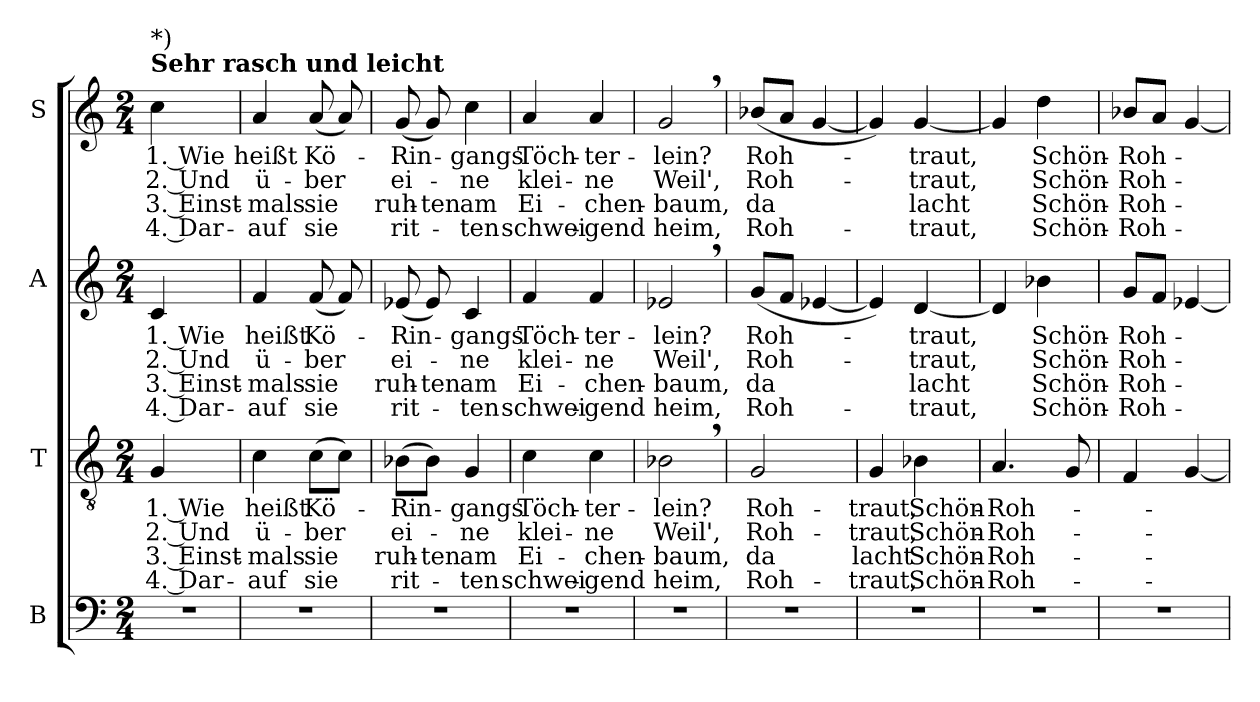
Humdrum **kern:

**kern	**kern	**text	**text	**text	**text	**kern	**text	**text	**text	**text	**kern	**text	**text	**text	**text
*part4	*part3	*part3	*part3	*part3	*part3	*part2	*part2	*part2	*part2	*part2	*part1	*part1	*part1	*part1	*part1
*staff4	*staff3	*staff3	*staff3	*staff3	*staff3	*staff2	*staff2	*staff2	*staff2	*staff2	*staff1	*staff1	*staff1	*staff1	*staff1
*I"B	*I"T	*	*	*	*	*I"A	*	*	*	*	*I"S	*	*	*	*
*I'B	*I'T	*	*	*	*	*I'A	*	*	*	*	*I'S	*	*	*	*
*clefF4	*clefGv2	*	*	*	*	*clefG2	*	*	*	*	*clefG2	*	*	*	*
*k[]	*k[]	*	*	*	*	*k[]	*	*	*	*	*k[]	*	*	*	*
*C:	*C:	*	*	*	*	*C:	*	*	*	*	*C:	*	*	*	*
*M2/4	*M2/4	*	*	*	*	*M2/4	*	*	*	*	*M2/4	*	*	*	*
=1	=1	=1	=1	=1	=1	=1	=1	=1	=1	=1	=1	=1	=1	=1	=1
!	!	!LO:LY:b	!LO:LY:b	!LO:LY:b	!LO:LY:b	!	!	!	!	!	!	!	!	!	!
!	!	!	!	!	!	!	!LO:LY:b	!LO:LY:b	!LO:LY:b	!LO:LY:b	!	!	!	!	!
!	!	!	!	!	!	!	!	!	!	!	!LO:TX:a:B:t=Sehr rasch und leicht	!	!	!	!
!	!	!	!	!	!	!	!	!	!	!	!LO:TX:a:t=*)	!	!	!	!
!	!	!	!	!	!	!	!	!	!	!	!	!LO:LY:b	!LO:LY:b	!LO:LY:b	!LO:LY:b
2r	4G/	1. Wie	2. Und	3. Einst-	4. Dar-	4c/	1. Wie	2. Und	3. Einst-	4. Dar-	4cc\	1. Wie	2. Und	3. Einst-	4. Dar-
.	4ryy	.	.	.	.	4ryy	.	.	.	.	4ryy	.	.	.	.
=2	=2	=2	=2	=2	=2	=2	=2	=2	=2	=2	=2	=2	=2	=2	=2
!	!	!LO:LY:b	!LO:LY:b	!LO:LY:b	!LO:LY:b	!	!	!	!	!	!	!	!	!	!
!	!	!	!	!	!	!	!LO:LY:b	!LO:LY:b	!LO:LY:b	!LO:LY:b	!	!	!	!	!
!	!	!	!	!	!	!	!	!	!	!	!	!LO:LY:b	!LO:LY:b	!LO:LY:b	!LO:LY:b
2r	4c\	heißt	ü-	-mals	-auf	4f/	heißt	ü-	-mals	-auf	4a/	heißt	ü-	-mals	-auf
!	!	!LO:LY:b	!LO:LY:b	!LO:LY:b	!LO:LY:b	!	!	!	!	!	!	!	!	!	!
!	!	!	!	!	!	!	!LO:LY:b	!LO:LY:b	!LO:LY:b	!LO:LY:b	!	!	!	!	!
!	!	!	!	!	!	!	!	!	!	!	!	!LO:LY:b	!LO:LY:b	!LO:LY:b	!LO:LY:b
.	(>8c\L	Kö-	-ber	sie	sie	(<8f/	Kö-	-ber	sie	sie	(<8a/	Kö-	-ber	sie	sie
.	8c\J)	.	.	.	.	8f/)	.	.	.	.	8a/)	.	.	.	.
=3	=3	=3	=3	=3	=3	=3	=3	=3	=3	=3	=3	=3	=3	=3	=3
!	!	!LO:LY:b	!LO:LY:b	!LO:LY:b	!LO:LY:b	!	!	!	!	!	!	!	!	!	!
!	!	!	!	!	!	!	!LO:LY:b	!LO:LY:b	!LO:LY:b	!LO:LY:b	!	!	!	!	!
!	!	!	!	!	!	!	!	!	!	!	!	!LO:LY:b	!LO:LY:b	!LO:LY:b	!LO:LY:b
2r	(>8B-X\L	Rin-	ei-	ruh-	rit-	(<8e-X/	Rin-	ei-	ruh-	rit-	(<8g/	Rin-	ei-	ruh-	rit-
!	!	!	!	!LO:LY:b	!	!	!	!	!	!	!	!	!	!	!
!	!	!	!	!	!	!	!	!	!LO:LY:b	!	!	!	!	!	!
!	!	!	!	!	!	!	!	!	!	!	!	!	!	!LO:LY:b	!
.	8B-\J)	.	.	-ten	.	8e-/)	.	.	-ten	.	8g/)	.	.	-ten	.
!	!	!LO:LY:b	!LO:LY:b	!LO:LY:b	!LO:LY:b	!	!	!	!	!	!	!	!	!	!
!	!	!	!	!	!	!	!LO:LY:b	!LO:LY:b	!LO:LY:b	!LO:LY:b	!	!	!	!	!
!	!	!	!	!	!	!	!	!	!	!	!	!LO:LY:b	!LO:LY:b	!LO:LY:b	!LO:LY:b
.	4G/	-gangs	-ne	am	-ten	4c/	-gangs	-ne	am	-ten	4cc\	-gangs	-ne	am	-ten
=4	=4	=4	=4	=4	=4	=4	=4	=4	=4	=4	=4	=4	=4	=4	=4
!	!	!LO:LY:b	!LO:LY:b	!LO:LY:b	!LO:LY:b	!	!	!	!	!	!	!	!	!	!
!	!	!	!	!	!	!	!LO:LY:b	!LO:LY:b	!LO:LY:b	!LO:LY:b	!	!	!	!	!
!	!	!	!	!	!	!	!	!	!	!	!	!LO:LY:b	!LO:LY:b	!LO:LY:b	!LO:LY:b
2r	4c\	Töch-	klei-	Ei-	schwei-	4f/	Töch-	klei-	Ei-	schwei-	4a/	Töch-	klei-	Ei-	schwei-
!	!	!LO:LY:b	!LO:LY:b	!LO:LY:b	!LO:LY:b	!	!	!	!	!	!	!	!	!	!
!	!	!	!	!	!	!	!LO:LY:b	!LO:LY:b	!LO:LY:b	!LO:LY:b	!	!	!	!	!
!	!	!	!	!	!	!	!	!	!	!	!	!LO:LY:b	!LO:LY:b	!LO:LY:b	!LO:LY:b
.	4c\	-ter-	-ne	-chen-	-gend	4f/	-ter-	-ne	-chen-	-gend	4a/	-ter-	-ne	-chen-	-gend
=5	=5	=5	=5	=5	=5	=5	=5	=5	=5	=5	=5	=5	=5	=5	=5
!	!	!LO:LY:b	!LO:LY:b	!LO:LY:b	!LO:LY:b	!	!	!	!	!	!	!	!	!	!
!	!	!	!	!	!	!	!LO:LY:b	!LO:LY:b	!LO:LY:b	!LO:LY:b	!	!	!	!	!
!	!	!	!	!	!	!	!	!	!	!	!	!LO:LY:b	!LO:LY:b	!LO:LY:b	!LO:LY:b
2r	2B-X,>\	-lein?	Weil',	-baum,	heim,	2e-X,>/	-lein?	Weil',	-baum,	heim,	2g,>/	-lein?	Weil',	-baum,	heim,
=6	=6	=6	=6	=6	=6	=6	=6	=6	=6	=6	=6	=6	=6	=6	=6
!	!	!LO:LY:b	!LO:LY:b	!LO:LY:b	!LO:LY:b	!	!	!	!	!	!	!	!	!	!
!	!	!	!	!	!	!	!LO:LY:b	!LO:LY:b	!LO:LY:b	!LO:LY:b	!	!	!	!	!
!	!	!	!	!	!	!	!	!	!	!	!	!LO:LY:b	!LO:LY:b	!LO:LY:b	!LO:LY:b
2r	2G/	Roh-	Roh-	da	Roh-	(<8g/L	Roh-	Roh-	da	Roh-	(<8b-X/L	Roh-	Roh-	da	Roh-
.	.	.	.	.	.	8f/J	.	.	.	.	8a/J	.	.	.	.
.	.	.	.	.	.	[4e-X/	.	.	.	.	[4g/	.	.	.	.
=7	=7	=7	=7	=7	=7	=7	=7	=7	=7	=7	=7	=7	=7	=7	=7
!	!	!LO:LY:b	!LO:LY:b	!LO:LY:b	!LO:LY:b	!	!	!	!	!	!	!	!	!	!
2r	4G/	-traut,	-traut,	lacht	-traut,	4e-/])	.	.	.	.	4g/])	.	.	.	.
!	!	!LO:LY:b	!LO:LY:b	!LO:LY:b	!LO:LY:b	!	!	!	!	!	!	!	!	!	!
!	!	!	!	!	!	!	!LO:LY:b	!LO:LY:b	!LO:LY:b	!LO:LY:b	!	!	!	!	!
!	!	!	!	!	!	!	!	!	!	!	!	!LO:LY:b	!LO:LY:b	!LO:LY:b	!LO:LY:b
.	4B-X\	Schön-	Schön-	Schön-	Schön-	[4d/	-traut,	-traut,	lacht	-traut,	[4g/	-traut,	-traut,	lacht	-traut,
=8	=8	=8	=8	=8	=8	=8	=8	=8	=8	=8	=8	=8	=8	=8	=8
!	!	!LO:LY:b	!LO:LY:b	!LO:LY:b	!LO:LY:b	!	!	!	!	!	!	!	!	!	!
2r	4.A/	-Roh-	-Roh-	-Roh-	-Roh-	4d/]	.	.	.	.	4g/]	.	.	.	.
!	!	!	!	!	!	!	!LO:LY:b	!LO:LY:b	!LO:LY:b	!LO:LY:b	!	!	!	!	!
!	!	!	!	!	!	!	!	!	!	!	!	!LO:LY:b	!LO:LY:b	!LO:LY:b	!LO:LY:b
.	.	.	.	.	.	4b-X\	Schön-	Schön-	Schön-	Schön-	4dd\	Schön-	Schön-	Schön-	Schön-
.	8G/	.	.	.	.	.	.	.	.	.	.	.	.	.	.
!!LO:LB:g=z
=9	=9	=9	=9	=9	=9	=9	=9	=9	=9	=9	=9	=9	=9	=9	=9
!	!	!	!	!	!	!	!LO:LY:b	!LO:LY:b	!LO:LY:b	!LO:LY:b	!	!	!	!	!
!	!	!	!	!	!	!	!	!	!	!	!	!LO:LY:b	!LO:LY:b	!LO:LY:b	!LO:LY:b
2r	4F/	.	.	.	.	8g/L	-Roh-	-Roh-	-Roh-	-Roh-	8b-X/L	-Roh-	-Roh-	-Roh-	-Roh-
.	.	.	.	.	.	8f/J	.	.	.	.	8a/J	.	.	.	.
.	[4G/	.	.	.	.	[4e-X/	.	.	.	.	[4g/	.	.	.	.
=	=	=	=	=	=	=	=	=	=	=	=	=	=	=	=
*-	*-	*-	*-	*-	*-	*-	*-	*-	*-	*-	*-	*-	*-	*-	*-
